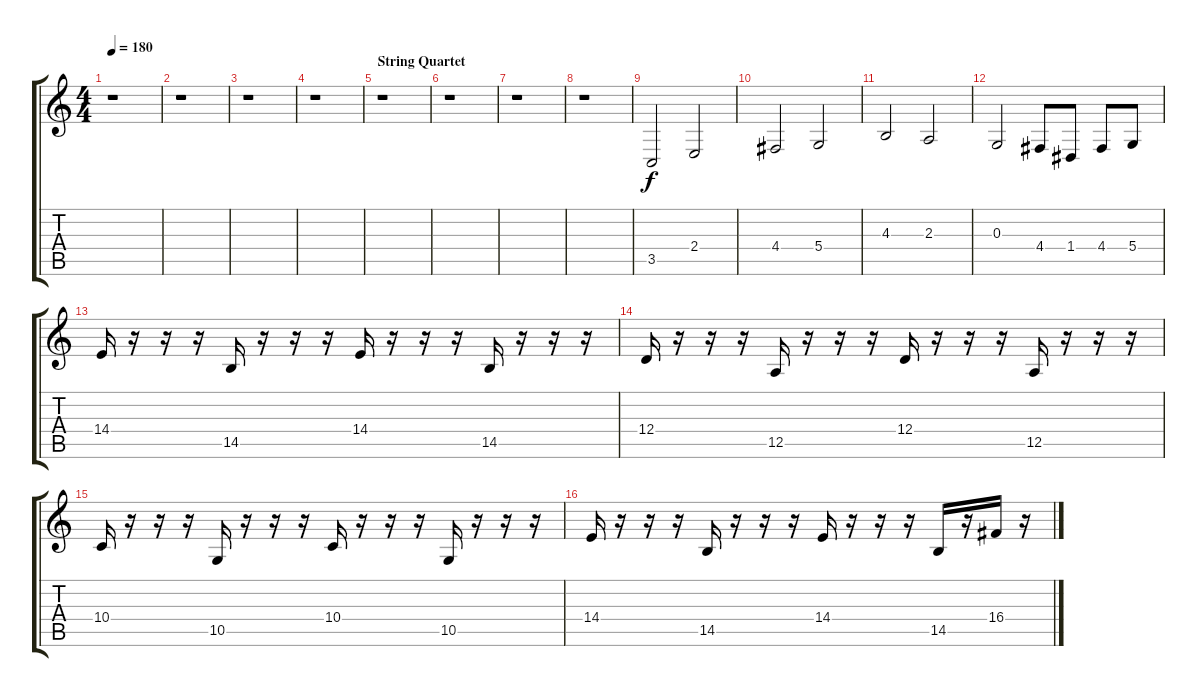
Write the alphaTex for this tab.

\track "" {instrument stringensemble1}
\staff {score tabs}
\tuning (E4 B3 G3 D3 A2 E2) {hide}
\ts (4 4)
\tempo 180
\clef g2
\ks c
r.1{dy f} |
r.1 |
r.1 |
r.1 |
\section ("" "String Quartet")
r.1 |
r.1 |
r.1 |
r.1 |
3.5.2 2.4.2 |
4.4.2 5.4.2 |
4.3.2 2.3.2 |
0.3.2 4.4.8 1.4.8 4.4.8 5.4.8 |
14.4.16 r.16 r.16 r.16 14.5.16 r.16 r.16 r.16 14.4.16 r.16 r.16 r.16 14.5.16 r.16 r.16 r.16 |
12.4.16 r.16 r.16 r.16 12.5.16 r.16 r.16 r.16 12.4.16 r.16 r.16 r.16 12.5.16 r.16 r.16 r.16 |
10.4.16 r.16 r.16 r.16 10.5.16 r.16 r.16 r.16 10.4.16 r.16 r.16 r.16 10.5.16 r.16 r.16 r.16 |
14.4.16 r.16 r.16 r.16 14.5.16 r.16 r.16 r.16 14.4.16 r.16 r.16 r.16 14.5.16 r.16 16.4.16 r.16
